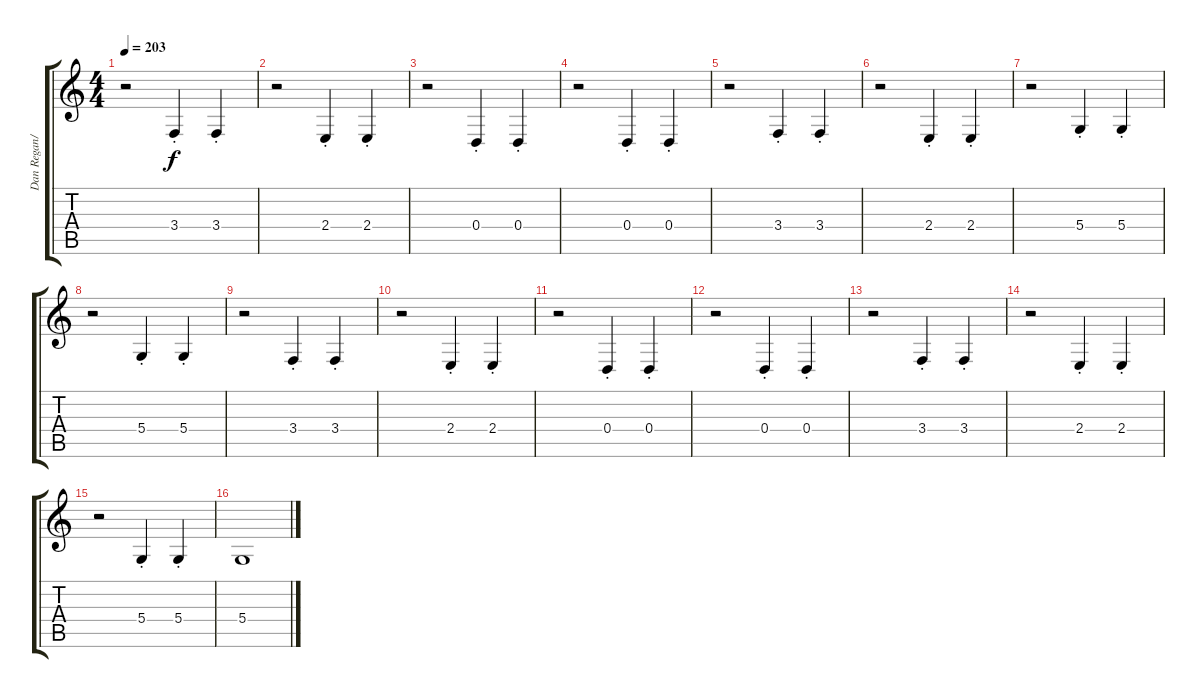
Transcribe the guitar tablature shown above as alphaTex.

\track ("Dan Regan/Grant Barry" "Dan Regan/") {instrument trombone}
\staff {score tabs}
\tuning (E4 B3 G3 D3 A2 E2) {hide}
\ts (4 4)
\tempo 203
\clef g2
\ks c
r.2{dy f} 3.4{st}.4 3.4{st}.4 |
r.2 2.4{st}.4 2.4{st}.4 |
r.2 0.4{st}.4 0.4{st}.4 |
r.2 0.4{st}.4 0.4{st}.4 |
r.2 3.4{st}.4 3.4{st}.4 |
r.2 2.4{st}.4 2.4{st}.4 |
r.2 5.4{st}.4 5.4{st}.4 |
r.2 5.4{st}.4 5.4{st}.4 |
r.2 3.4{st}.4 3.4{st}.4 |
r.2 2.4{st}.4 2.4{st}.4 |
r.2 0.4{st}.4 0.4{st}.4 |
r.2 0.4{st}.4 0.4{st}.4 |
r.2 3.4{st}.4 3.4{st}.4 |
r.2 2.4{st}.4 2.4{st}.4 |
r.2 5.4{st}.4 5.4{st}.4 |
5.4.1
